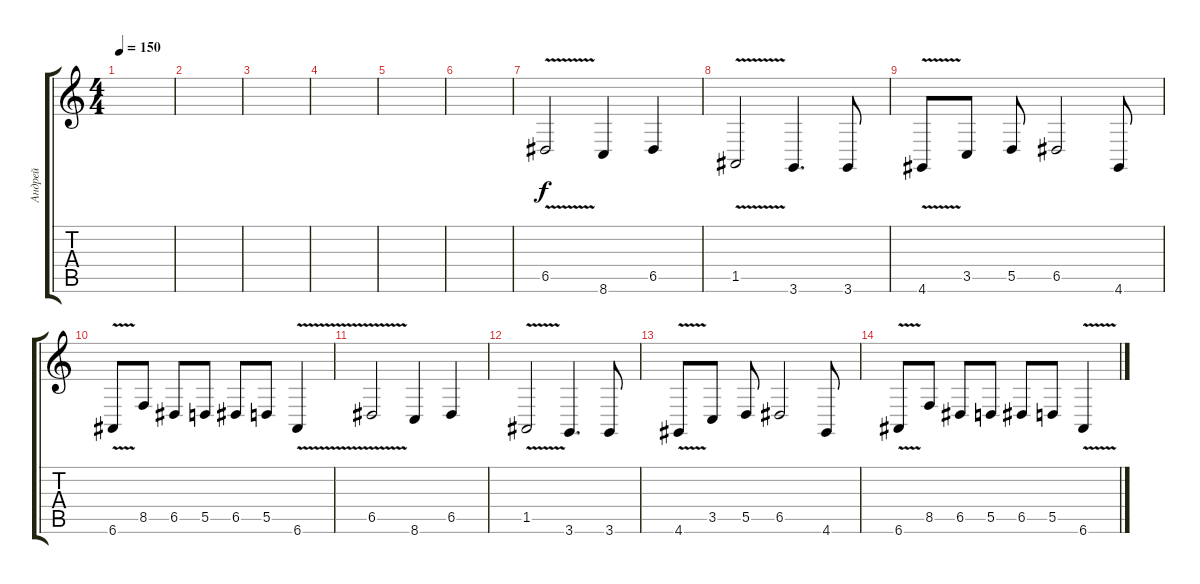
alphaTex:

\track ("Андрей" "Андрей") {instrument viola}
\staff {score tabs}
\tuning (E4 B3 G3 D3 A2 E2) {hide}
\ts (4 4)
\tempo 150
\clef g2
\ks c
|
|
|
|
|
|
6.5{v}.2 8.6.4 6.5.4 |
1.5{v}.2 3.6.4{d} 3.6.8 |
4.6{v}.8 3.5.8 5.5.8 6.5.2 4.6.8 |
6.6{v}.8 8.5.8 6.5.8 5.5.8 6.5.8 5.5.8 6.6{v}.4 |
6.5{v}.2 8.6.4 6.5.4 |
1.5{v}.2 3.6.4{d} 3.6.8 |
4.6{v}.8 3.5.8 5.5.8 6.5.2 4.6.8 |
6.6{v}.8 8.5.8 6.5.8 5.5.8 6.5.8 5.5.8 6.6{v}.4
